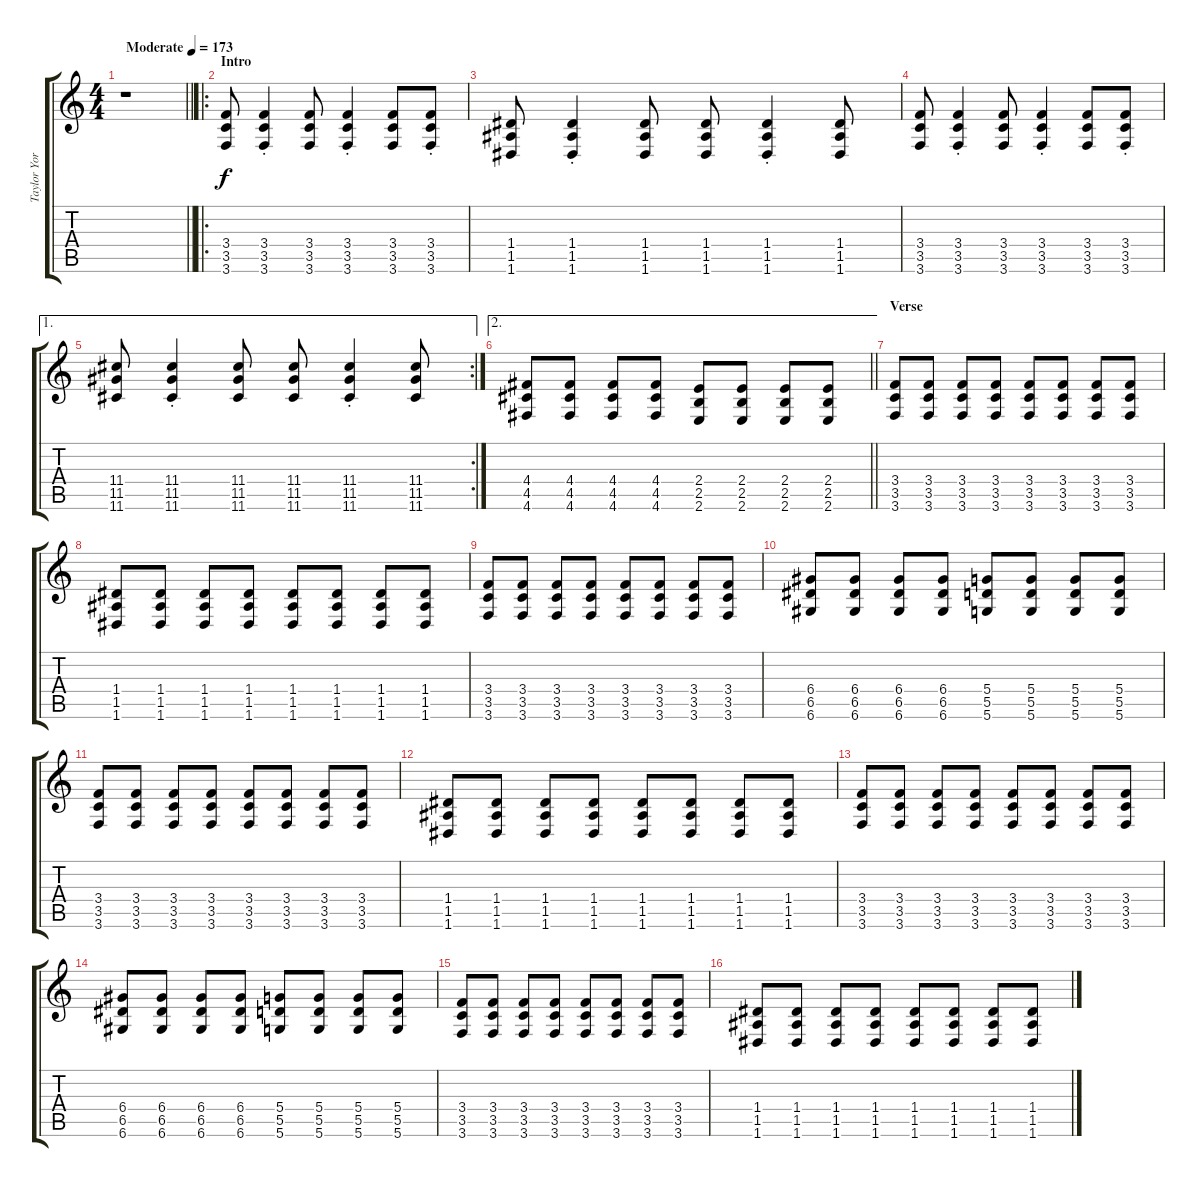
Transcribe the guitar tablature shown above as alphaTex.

\track ("Taylor York" "Taylor Yor") {instrument distortionguitar}
\staff {score tabs}
\tuning (E4 B3 G3 D3 A2 D2) {hide}
\ts (4 4)
\tempo (173 "Moderate")
\clef g2
\barLineRight lightlight
\ks c
r.1{dy f instrument distortionguitar} |
\ro
\section ("" "Intro")
(3.4 3.5 3.6).8 (3.4{st} 3.5 3.6).4 (3.4 3.5 3.6).8 (3.4{st} 3.5 3.6).4 (3.4 3.5 3.6).8 (3.4{st} 3.5 3.6).8 |
(1.4 1.5 1.6).8 (1.4{st} 1.5 1.6).4 (1.4 1.5 1.6).8 (1.4 1.5 1.6).8 (1.4{st} 1.5 1.6).4 (1.4 1.5 1.6).8 |
(3.4 3.5 3.6).8 (3.4{st} 3.5 3.6).4 (3.4 3.5 3.6).8 (3.4{st} 3.5 3.6).4 (3.4 3.5 3.6).8 (3.4{st} 3.5 3.6).8 |
\ae 1
\rc 2
(11.4 11.5 11.6).8 (11.4{st} 11.5 11.6).4 (11.4 11.5 11.6).8 (11.4 11.5 11.6).8 (11.4{st} 11.5 11.6).4 (11.4 11.5 11.6).8 |
\ae 2
\barLineRight lightlight
(4.4 4.5 4.6).8{volume 14} (4.4 4.5 4.6).8 (4.4 4.5 4.6).8 (4.4 4.5 4.6).8 (2.4 2.5 2.6).8 (2.4 2.5 2.6).8 (2.4 2.5 2.6).8 (2.4 2.5 2.6).8 |
\section ("" "Verse")
(3.4 3.5 3.6).8{volume 15} (3.4 3.5 3.6).8 (3.4 3.5 3.6).8 (3.4 3.5 3.6).8 (3.4 3.5 3.6).8 (3.4 3.5 3.6).8 (3.4 3.5 3.6).8 (3.4 3.5 3.6).8 |
(1.4 1.5 1.6).8 (1.4 1.5 1.6).8 (1.4 1.5 1.6).8 (1.4 1.5 1.6).8 (1.4 1.5 1.6).8 (1.4 1.5 1.6).8 (1.4 1.5 1.6).8 (1.4 1.5 1.6).8 |
(3.4 3.5 3.6).8 (3.4 3.5 3.6).8 (3.4 3.5 3.6).8 (3.4 3.5 3.6).8 (3.4 3.5 3.6).8 (3.4 3.5 3.6).8 (3.4 3.5 3.6).8 (3.4 3.5 3.6).8 |
(6.4 6.5 6.6).8 (6.4 6.5 6.6).8 (6.4 6.5 6.6).8 (6.4 6.5 6.6).8 (5.4 5.5 5.6).8 (5.4 5.5 5.6).8 (5.4 5.5 5.6).8 (5.4 5.5 5.6).8 |
(3.4 3.5 3.6).8 (3.4 3.5 3.6).8 (3.4 3.5 3.6).8 (3.4 3.5 3.6).8 (3.4 3.5 3.6).8 (3.4 3.5 3.6).8 (3.4 3.5 3.6).8 (3.4 3.5 3.6).8 |
(1.4 1.5 1.6).8 (1.4 1.5 1.6).8 (1.4 1.5 1.6).8 (1.4 1.5 1.6).8 (1.4 1.5 1.6).8 (1.4 1.5 1.6).8 (1.4 1.5 1.6).8 (1.4 1.5 1.6).8 |
(3.4 3.5 3.6).8 (3.4 3.5 3.6).8 (3.4 3.5 3.6).8 (3.4 3.5 3.6).8 (3.4 3.5 3.6).8 (3.4 3.5 3.6).8 (3.4 3.5 3.6).8 (3.4 3.5 3.6).8 |
(6.4 6.5 6.6).8 (6.4 6.5 6.6).8 (6.4 6.5 6.6).8 (6.4 6.5 6.6).8 (5.4 5.5 5.6).8 (5.4 5.5 5.6).8 (5.4 5.5 5.6).8 (5.4 5.5 5.6).8 |
(3.4 3.5 3.6).8 (3.4 3.5 3.6).8 (3.4 3.5 3.6).8 (3.4 3.5 3.6).8 (3.4 3.5 3.6).8 (3.4 3.5 3.6).8 (3.4 3.5 3.6).8 (3.4 3.5 3.6).8 |
(1.4 1.5 1.6).8 (1.4 1.5 1.6).8 (1.4 1.5 1.6).8 (1.4 1.5 1.6).8 (1.4 1.5 1.6).8 (1.4 1.5 1.6).8 (1.4 1.5 1.6).8 (1.4 1.5 1.6).8
